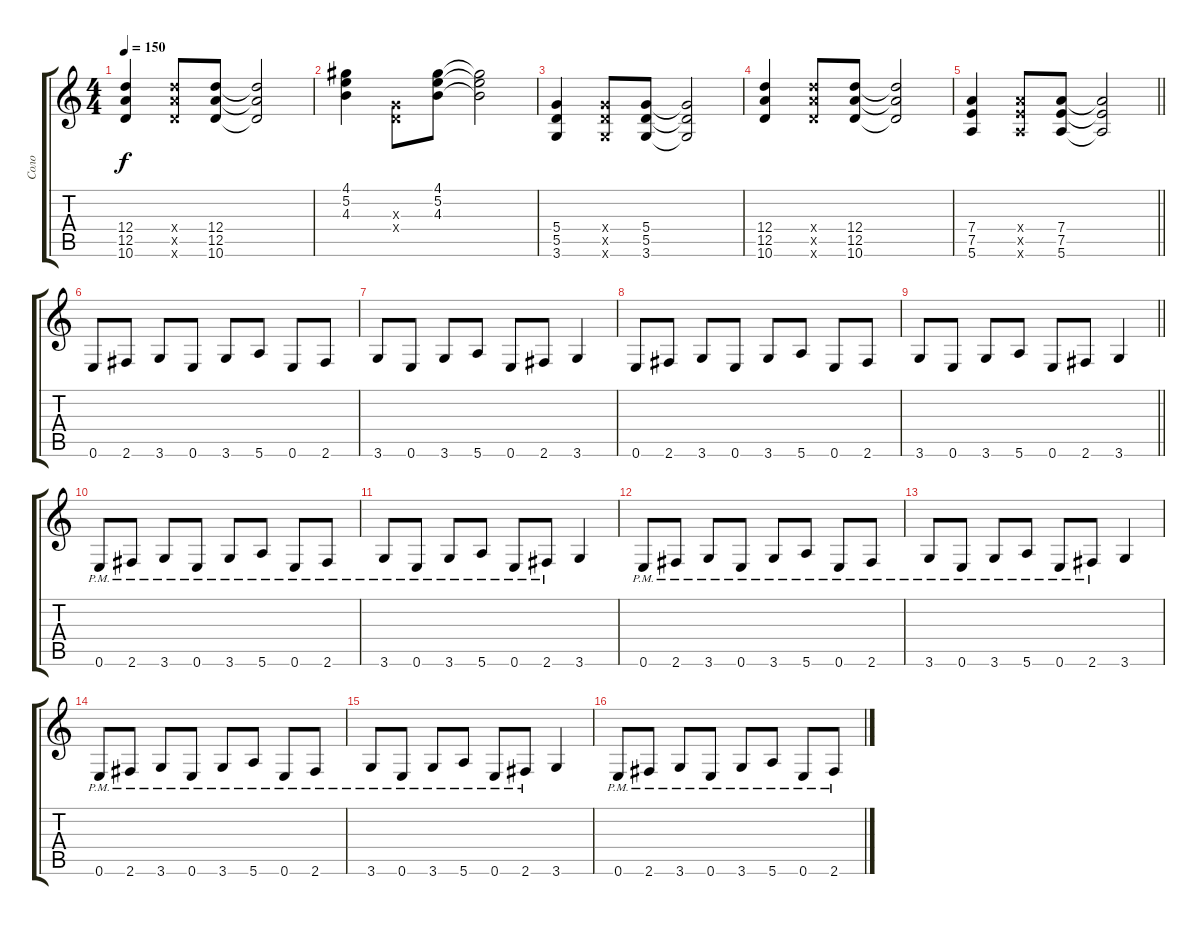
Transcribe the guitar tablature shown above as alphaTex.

\track ("Соло" "Соло") {instrument distortionguitar}
\staff {score tabs}
\tuning (E4 B3 G3 D3 A2 E2) {hide}
\ts (4 4)
\tempo 150
\clef g2
\ks c
(12.4 12.5 10.6).4{dy f} (12.4{x} 12.5{x} 10.6{x}).8 (12.4 12.5 10.6).8 (12.4{t} 12.5{t} 10.6{t}).2 |
(4.1 5.2 4.3).4 (0.3{x} 0.4{x}).8 (4.1 5.2 4.3).8 (4.1{t} 5.2{t} 4.3{t}).2 |
(5.4 5.5 3.6).4 (5.4{x} 5.5{x} 3.6{x}).8 (5.4 5.5 3.6).8 (5.4{t} 5.5{t} 3.6{t}).2 |
(12.4 12.5 10.6).4 (12.4{x} 12.5{x} 10.6{x}).8 (12.4 12.5 10.6).8 (12.4{t} 12.5{t} 10.6{t}).2 |
\barLineRight lightlight
(7.4 7.5 5.6).4 (7.4{x} 7.5{x} 5.6{x}).8 (7.4 7.5 5.6).8 (7.4{t} 7.5{t} 5.6{t}).2 |
0.6.8 2.6.8 3.6.8 0.6.8 3.6.8 5.6.8 0.6.8 2.6.8 |
3.6.8 0.6.8 3.6.8 5.6.8 0.6.8 2.6.8 3.6.4 |
0.6.8 2.6.8 3.6.8 0.6.8 3.6.8 5.6.8 0.6.8 2.6.8 |
\barLineRight lightlight
3.6.8 0.6.8 3.6.8 5.6.8 0.6.8 2.6.8 3.6.4 |
0.6{pm}.8 2.6{pm}.8 3.6{pm}.8 0.6{pm}.8 3.6{pm}.8 5.6{pm}.8 0.6{pm}.8 2.6{pm}.8 |
3.6{pm}.8 0.6{pm}.8 3.6{pm}.8 5.6{pm}.8 0.6{pm}.8 2.6{pm}.8 3.6.4 |
0.6{pm}.8 2.6{pm}.8 3.6{pm}.8 0.6{pm}.8 3.6{pm}.8 5.6{pm}.8 0.6{pm}.8 2.6{pm}.8 |
3.6{pm}.8 0.6{pm}.8 3.6{pm}.8 5.6{pm}.8 0.6{pm}.8 2.6{pm}.8 3.6.4 |
0.6{pm}.8 2.6{pm}.8 3.6{pm}.8 0.6{pm}.8 3.6{pm}.8 5.6{pm}.8 0.6{pm}.8 2.6{pm}.8 |
3.6{pm}.8 0.6{pm}.8 3.6{pm}.8 5.6{pm}.8 0.6{pm}.8 2.6{pm}.8 3.6.4 |
0.6{pm}.8 2.6{pm}.8 3.6{pm}.8 0.6{pm}.8 3.6{pm}.8 5.6{pm}.8 0.6{pm}.8 2.6{pm}.8
